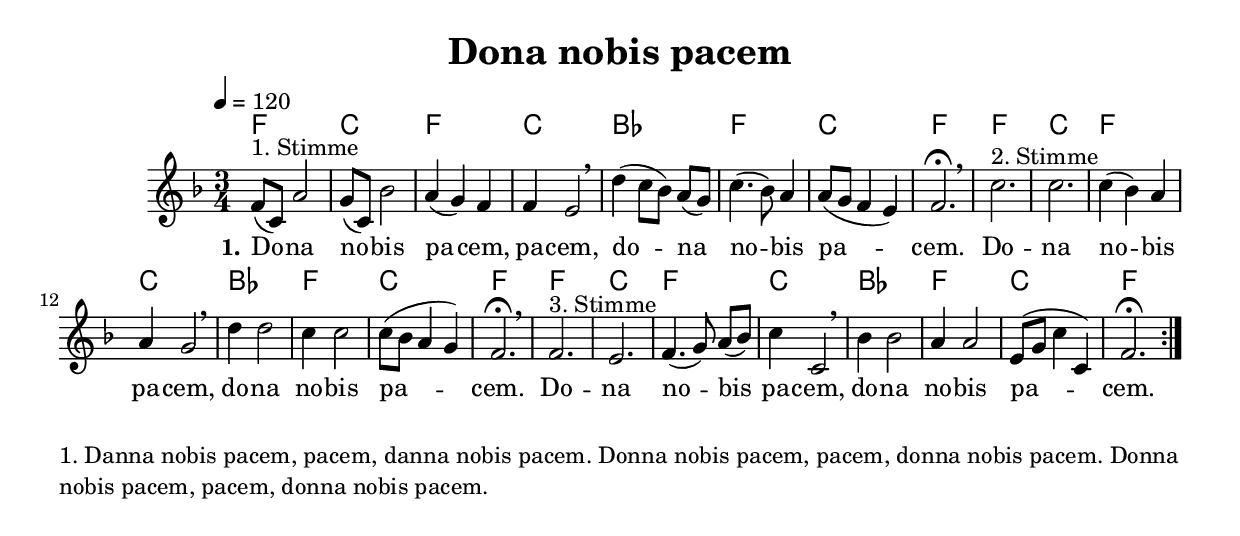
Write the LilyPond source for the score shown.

\version "2.19.63"

\include "begin.ily"

§§Title = "Dona nobis pacem"
§§Subtitle = "3-stimmiger Kanon"

§§ScoreKey =   { \key f \major }
§§ScoreMeter = { \time 3/4 }
§§ScoreTempo = { \tempo 4 = 120 }

§§HiddenVoice = {
  s2.^"1. Stimme" | s | s | s \breathe | s | s | s \noBreak |  s \breathe |
  s2.^"2. Stimme" | s | s | s \breathe| s | s | s \noBreak |  s \breathe |
  s2.^"3. Stimme" | s | s | s \breathe| s | s | s | s |
}

§§NotesSopranoI = \relative c' {
\repeat volta 2 {
    f8 [(c8)] a'2 g8 [(c,8)] bes'2 a4 (g) f f e2 d'4 (c8 [bes8]) a8 [(g8)] c4.
    (bes8) a4 a8 ([g8] f4 e4) f2. \fermata c'2. c c4 (bes) a a g2
    d'4 d2 c4 c2 c8 ([bes8] a4 g) f2. \fermata
    f2. e  f4. (g8) a8 [(bes8)] c4 c,2  bes'4 bes2 a4 a2 e8 ([g8] c4 c,4) f2. \fermata
    %\bar "|."
} }

sequenz = \chordmode { f2. c2. f2. c2. bes2. f2. c2. f2. }
§§Chords = \chordmode {
  \sequenz \sequenz \sequenz
}
sequenz = ##f

§§VerseOneSI = \lyricmode {
\set stanza = "1."
  Do -- na no -- bis pa -- cem, pa -- cem, do -- na no -- bis pa -- cem.
  Do -- na no -- bis pa -- cem, do -- na no -- bis pa -- cem.
  Do -- na no -- bis pa -- cem, do -- na no -- bis pa -- cem.
}

§§StanzaOne =
  "1. Danna nobis pacem, pacem, danna nobis pacem.
  Donna nobis pacem, pacem, donna nobis pacem.
  Donna nobis pacem, pacem, donna nobis pacem."


\include "end.ily"
